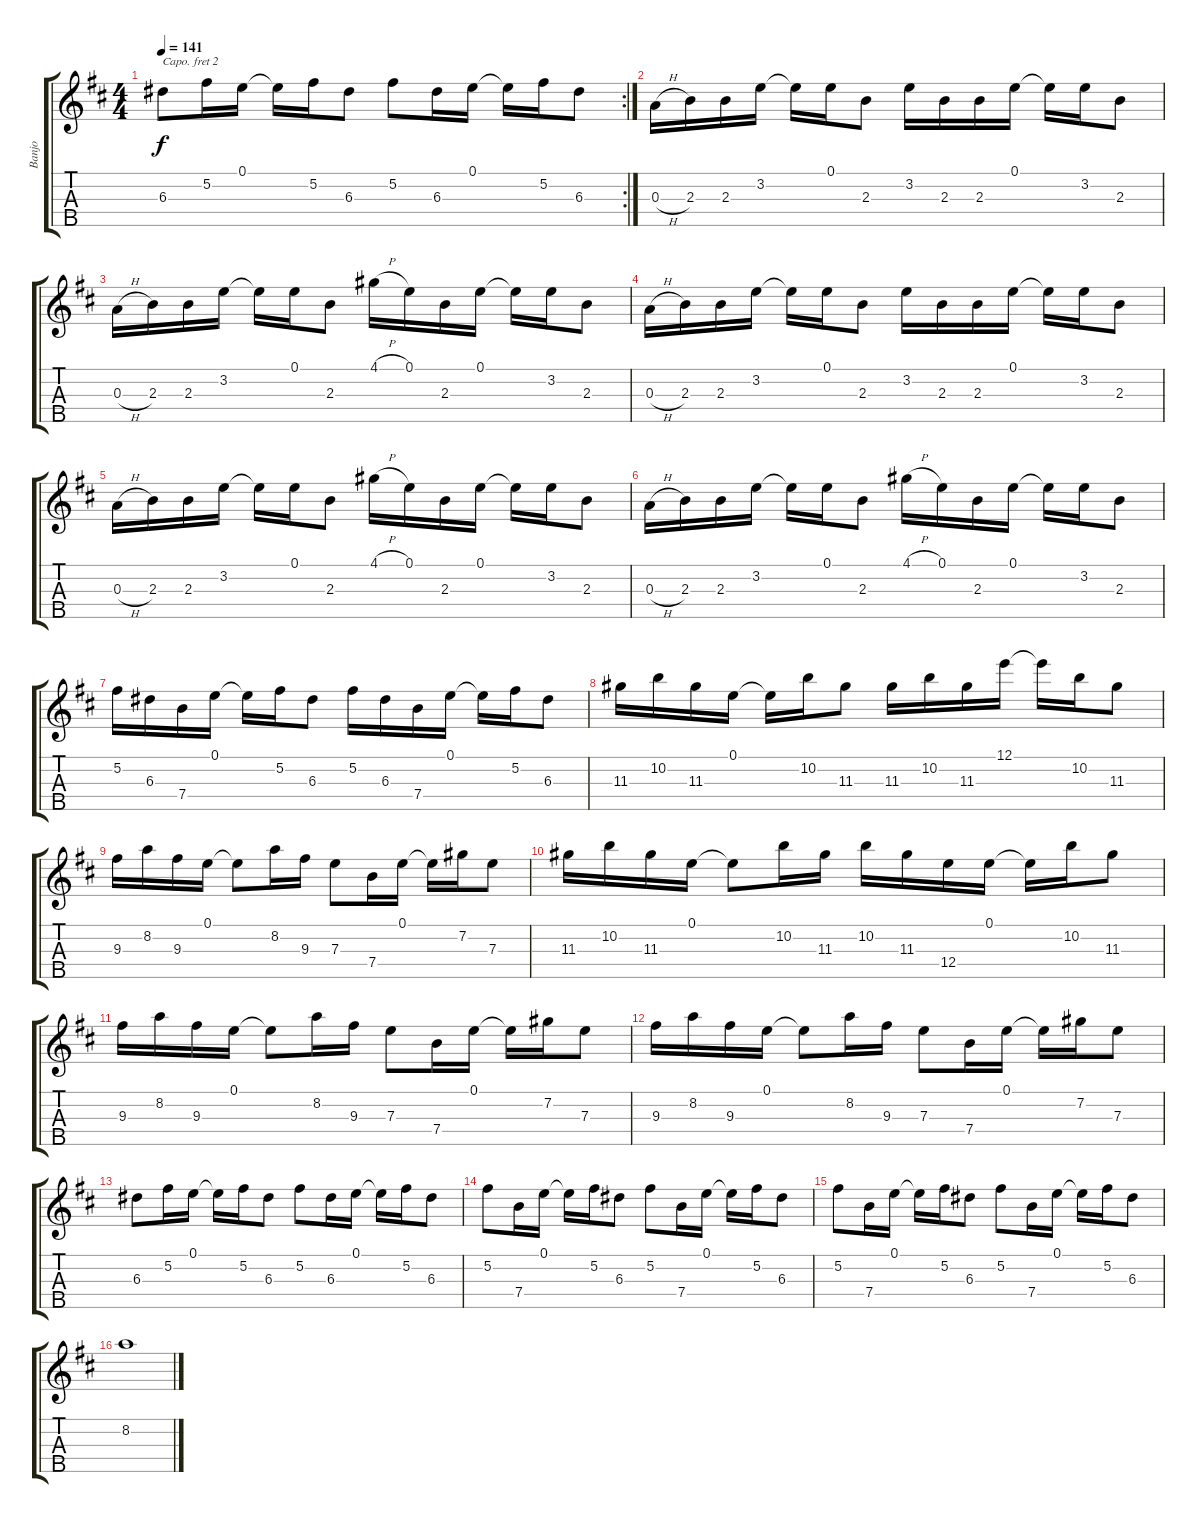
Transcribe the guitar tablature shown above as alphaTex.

\track ("Banjo" "Banjo") {instrument banjo}
\staff {score tabs}
\capo 2
\tuning (D4 B3 G3 D3 G4) {hide}
\displaytranspose 12
\rc 2
\ts (4 4)
\tempo 141
\clef g2
\ks d
6.3.8{dy f} 5.2.16 0.1.16 0.1{t}.16 5.2.16 6.3.8 5.2.8 6.3.16 0.1.16 0.1{t}.16 5.2.16 6.3.8 |
0.3{h}.16 2.3.16 2.3.16 3.2.16 3.2{t}.16 0.1.16 2.3.8 3.2.16 2.3.16 2.3.16 0.1.16 0.1{t}.16 3.2.16 2.3.8 |
0.3{h}.16 2.3.16 2.3.16 3.2.16 3.2{t}.16 0.1.16 2.3.8 4.1{h}.16 0.1.16 2.3.16 0.1.16 0.1{t}.16 3.2.16 2.3.8 |
0.3{h}.16 2.3.16 2.3.16 3.2.16 3.2{t}.16 0.1.16 2.3.8 3.2.16 2.3.16 2.3.16 0.1.16 0.1{t}.16 3.2.16 2.3.8 |
0.3{h}.16 2.3.16 2.3.16 3.2.16 3.2{t}.16 0.1.16 2.3.8 4.1{h}.16 0.1.16 2.3.16 0.1.16 0.1{t}.16 3.2.16 2.3.8 |
0.3{h}.16 2.3.16 2.3.16 3.2.16 3.2{t}.16 0.1.16 2.3.8 4.1{h}.16 0.1.16 2.3.16 0.1.16 0.1{t}.16 3.2.16 2.3.8 |
5.2.16 6.3.16 7.4.16 0.1.16 0.1{t}.16 5.2.16 6.3.8 5.2.16 6.3.16 7.4.16 0.1.16 0.1{t}.16 5.2.16 6.3.8 |
11.3.16 10.2.16 11.3.16 0.1.16 0.1{t}.16 10.2.16 11.3.8 11.3.16 10.2.16 11.3.16 12.1.16 12.1{t}.16 10.2.16 11.3.8 |
9.3.16 8.2.16 9.3.16 0.1.16 0.1{t}.8 8.2.16 9.3.16 7.3.8 7.4.16 0.1.16 0.1{t}.16 7.2.16 7.3.8 |
11.3.16 10.2.16 11.3.16 0.1.16 0.1{t}.8 10.2.16 11.3.16 10.2.16 11.3.16 12.4.16 0.1.16 0.1{t}.16 10.2.16 11.3.8 |
9.3.16 8.2.16 9.3.16 0.1.16 0.1{t}.8 8.2.16 9.3.16 7.3.8 7.4.16 0.1.16 0.1{t}.16 7.2.16 7.3.8 |
9.3.16 8.2.16 9.3.16 0.1.16 0.1{t}.8 8.2.16 9.3.16 7.3.8 7.4.16 0.1.16 0.1{t}.16 7.2.16 7.3.8 |
6.3.8 5.2.16 0.1.16 0.1{t}.16 5.2.16 6.3.8 5.2.8 6.3.16 0.1.16 0.1{t}.16 5.2.16 6.3.8 |
5.2.8 7.4.16 0.1.16 0.1{t}.16 5.2.16 6.3.8 5.2.8 7.4.16 0.1.16 0.1{t}.16 5.2.16 6.3.8 |
5.2.8 7.4.16 0.1.16 0.1{t}.16 5.2.16 6.3.8 5.2.8 7.4.16 0.1.16 0.1{t}.16 5.2.16 6.3.8 |
8.2.1
